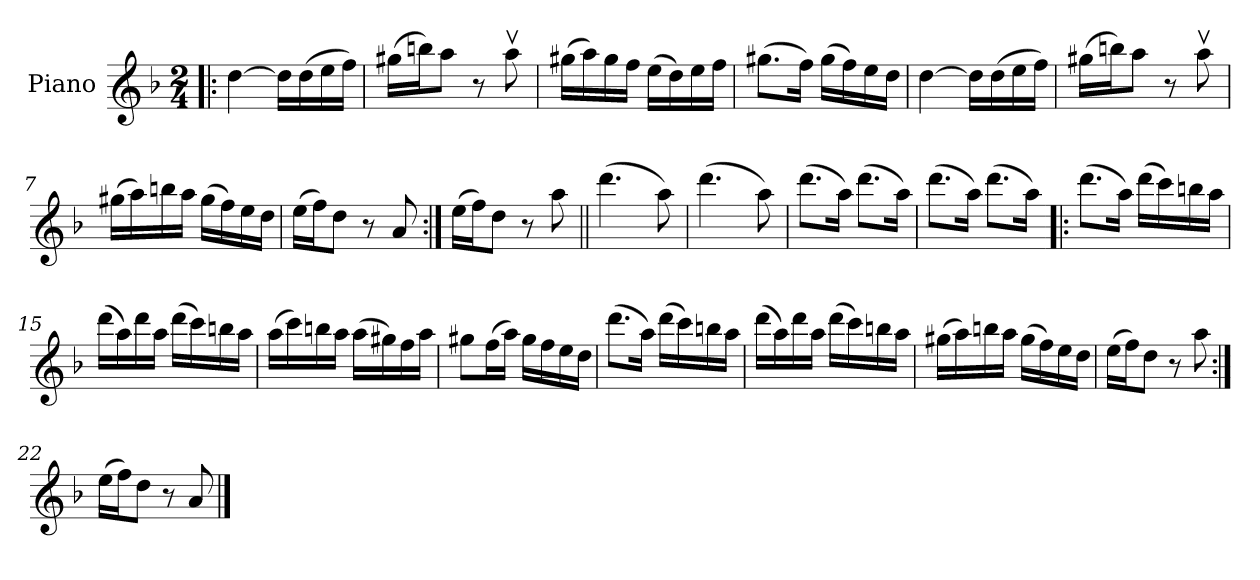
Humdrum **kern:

**kern
*part1
*staff1
*I"Piano
*I'Pno.
*clefG2
*k[b-]
*d:
*M2/4
=1!|:
[4dd\
16dd\LL]
(>16dd\
16ee\
16ff\JJ)
=2
(>16gg#X\LL
16bbn\J)
8aa\J
8r
8aav\
=3
(>16gg#X\LL
16aa\)
16gg#\
16ff\JJ
(>16ee\LL
16dd\)
16ee\
16ff\JJ
!!LO:LB:g=z
=4
(>8.gg#X\L
16ff\Jk)
(>16gg#\LL
16ff\)
16ee\
16dd\JJ
=5
[4dd\
16dd\LL]
(>16dd\
16ee\
16ff\JJ)
=6
(>16gg#X\LL
16bbn\J)
8aa\J
8r
8aav\
=7
(>16gg#X\LL
16aa\)
16bbn\
16aa\JJ
(>16gg#\LL
16ff\)
16ee\
16dd\JJ
!!LO:LB:g=z
=8
(>16ee\LL
16ff\J)
8dd\J
8r
8a/
=9:|!
(>16ee\LL
16ff\J)
8dd\J
8r
8aa\
=10||
(>4.ddd\
8aa\)
=11
(>4.ddd\
8aa\)
=12
(>8.ddd\L
16aa\Jk)
(>8.ddd\L
16aa\Jk)
=13
(>8.ddd\L
16aa\Jk)
(>8.ddd\L
16aa\Jk)
!!LO:LB:g=z
=14!|:
(>8.ddd\L
16aa\Jk)
(>16ddd\LL
16ccc\)
16bbn\
16aa\JJ
=15
(>16ddd\LL
16aa\)
16ddd\
16aa\JJ
(>16ddd\LL
16ccc\)
16bbn\
16aa\JJ
=16
(>16aa\LL
16ccc\)
16bbn\
16aa\JJ
(>16aa\LL
16gg#X\)
16ff\
16aa\JJ
!!LO:LB:g=z
=17
8gg#X\L
(>16ff\L
16aa\JJ)
16gg#\LL
16ff\
16ee\
16dd\JJ
=18
(>8.ddd\L
16aa\Jk)
(>16ddd\LL
16ccc\)
16bbn\
16aa\JJ
=19
(>16ddd\LL
16aa\)
16ddd\
16aa\JJ
(>16ddd\LL
16ccc\)
16bbn\
16aa\JJ
!!LO:LB:g=z
=20
(>16gg#X\LL
16aa\)
16bbn\
16aa\JJ
(>16gg#\LL
16ff\)
16ee\
16dd\JJ
=21
(>16ee\LL
16ff\J)
8dd\J
8r
8aa\
=22:|!
(>16ee\LL
16ff\J)
8dd\J
8r
8a/
==
*-
